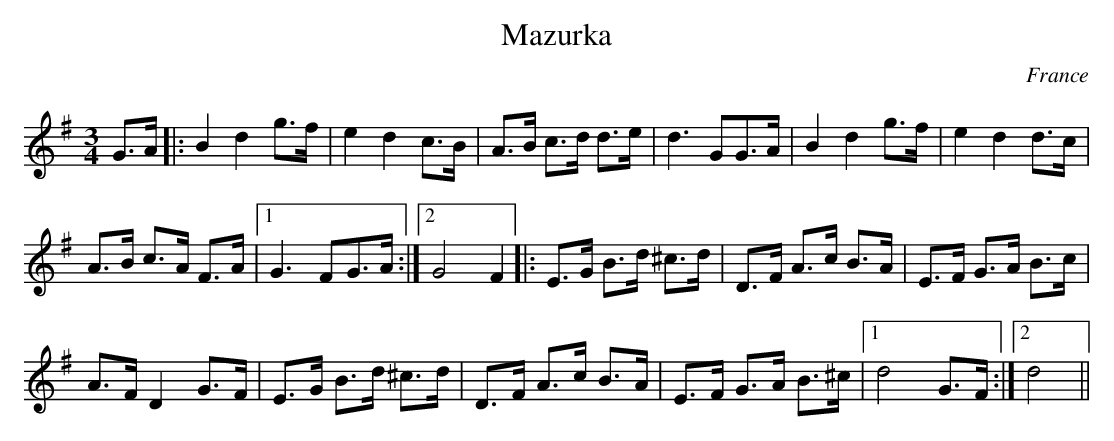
X:1
T:Mazurka
L:1/8
M:3/4
O:France
K:G
G>A |: B2d2g>f | e2d2c>B | A>B c>d d>e | d3 GG>A | B2d2g>f | e2d2d>c |
A>B c>A F>A |1 G3 FG>A :|2 G4F2 |: E>G B>d ^c>d | D>F A>c B>A | E>F G>A B>c |
A>F D2G>F | E>G B>d ^c>d | D>F A>c B>A | E>F G>A B>^c |1 d4G>F :|2 d4 ||
